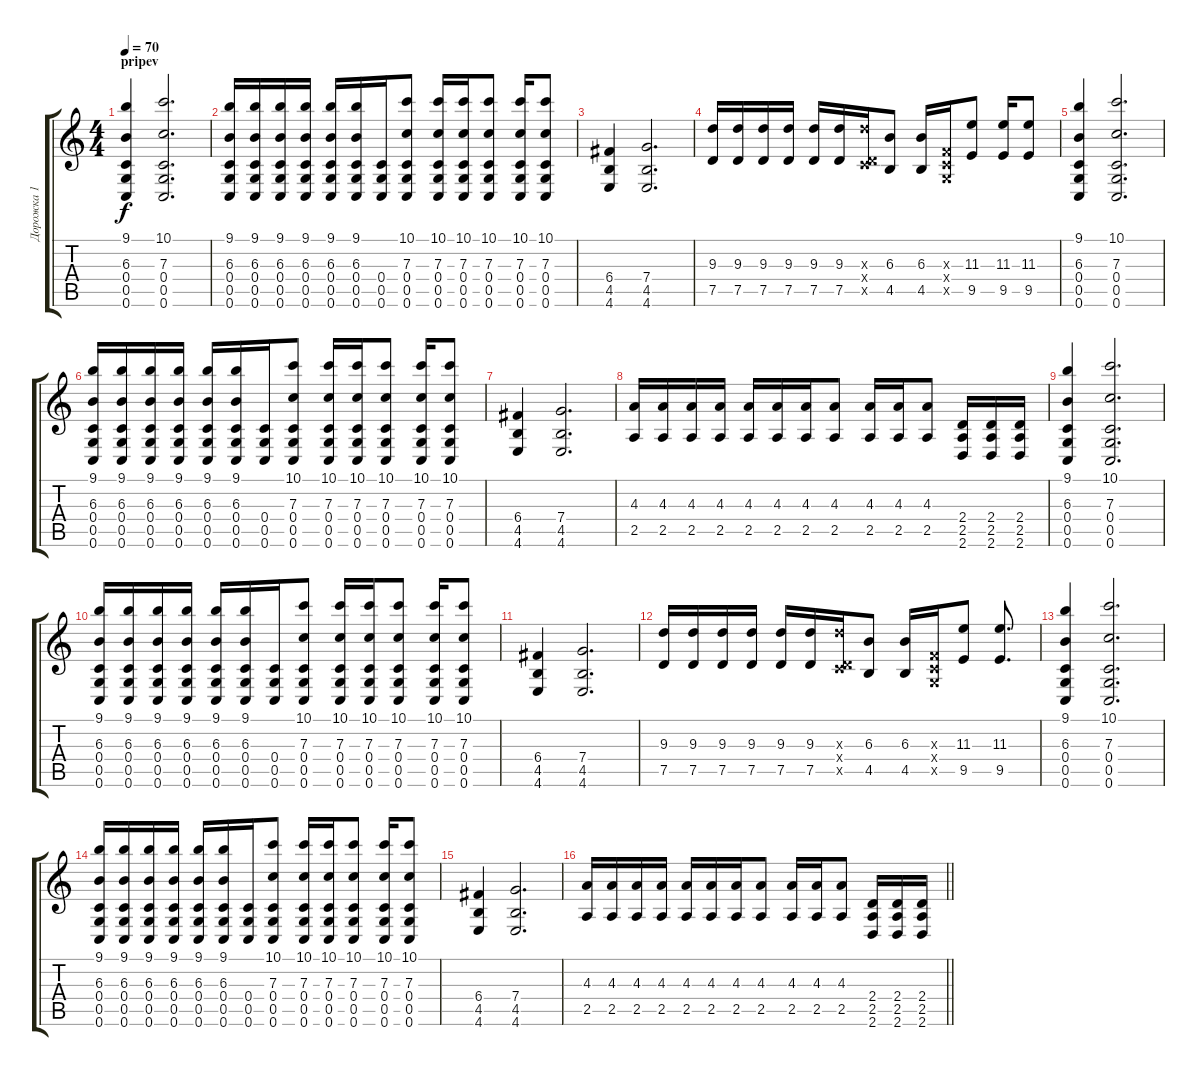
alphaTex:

\track ("Дорожка 1" "Дорожка 1") {instrument overdrivenguitar}
\staff {score tabs}
\tuning (D4 A3 F3 C3 G2 C2) {hide}
\ts (4 4)
\section ("" "pripev")
\tempo 70
\clef g2
\ks c
(9.1 6.3 0.4 0.5 0.6).4{dy f} (10.1 7.3 0.4 0.5 0.6).2{d} |
(9.1 6.3 0.4 0.5 0.6).16 (9.1 6.3 0.4 0.5 0.6).16 (9.1 6.3 0.4 0.5 0.6).16 (9.1 6.3 0.4 0.5 0.6).16 (9.1 6.3 0.4 0.5 0.6).16 (9.1 6.3 0.4 0.5 0.6).16 (0.4 0.5 0.6).16 (10.1 7.3 0.4 0.5 0.6).8 (10.1 7.3 0.4 0.5 0.6).16 (10.1 7.3 0.4 0.5 0.6).16 (10.1 7.3 0.4 0.5 0.6).8 (10.1 7.3 0.4 0.5 0.6).16 (10.1 7.3 0.4 0.5 0.6).8 |
(6.4 4.5 4.6).4 (7.4 4.5 4.6).2{d} |
(9.3 7.5).16 (9.3 7.5).16 (9.3 7.5).16 (9.3 7.5).16 (9.3 7.5).16 (9.3 7.5).16 (9.3{x} 0.4{x} 7.5{x}).16 (6.3 4.5).8 (6.3 4.5).16 (0.3{x} 0.4{x} 0.5{x}).16 (11.3 9.5).8 (11.3 9.5).16 (11.3 9.5).8 |
(9.1 6.3 0.4 0.5 0.6).4 (10.1 7.3 0.4 0.5 0.6).2{d} |
(9.1 6.3 0.4 0.5 0.6).16 (9.1 6.3 0.4 0.5 0.6).16 (9.1 6.3 0.4 0.5 0.6).16 (9.1 6.3 0.4 0.5 0.6).16 (9.1 6.3 0.4 0.5 0.6).16 (9.1 6.3 0.4 0.5 0.6).16 (0.4 0.5 0.6).16 (10.1 7.3 0.4 0.5 0.6).8 (10.1 7.3 0.4 0.5 0.6).16 (10.1 7.3 0.4 0.5 0.6).16 (10.1 7.3 0.4 0.5 0.6).8 (10.1 7.3 0.4 0.5 0.6).16 (10.1 7.3 0.4 0.5 0.6).8 |
(6.4 4.5 4.6).4 (7.4 4.5 4.6).2{d} |
(4.3 2.5).16 (4.3 2.5).16 (4.3 2.5).16 (4.3 2.5).16 (4.3 2.5).16 (4.3 2.5).16 (4.3 2.5).16 (4.3 2.5).8 (4.3 2.5).16 (4.3 2.5).16 (4.3 2.5).8 (2.4 2.5 2.6).16 (2.4 2.5 2.6).16 (2.4 2.5 2.6).16 |
(9.1 6.3 0.4 0.5 0.6).4 (10.1 7.3 0.4 0.5 0.6).2{d} |
(9.1 6.3 0.4 0.5 0.6).16 (9.1 6.3 0.4 0.5 0.6).16 (9.1 6.3 0.4 0.5 0.6).16 (9.1 6.3 0.4 0.5 0.6).16 (9.1 6.3 0.4 0.5 0.6).16 (9.1 6.3 0.4 0.5 0.6).16 (0.4 0.5 0.6).16 (10.1 7.3 0.4 0.5 0.6).8 (10.1 7.3 0.4 0.5 0.6).16 (10.1 7.3 0.4 0.5 0.6).16 (10.1 7.3 0.4 0.5 0.6).8 (10.1 7.3 0.4 0.5 0.6).16 (10.1 7.3 0.4 0.5 0.6).8 |
(6.4 4.5 4.6).4 (7.4 4.5 4.6).2{d} |
(9.3 7.5).16 (9.3 7.5).16 (9.3 7.5).16 (9.3 7.5).16 (9.3 7.5).16 (9.3 7.5).16 (9.3{x} 0.4{x} 7.5{x}).16 (6.3 4.5).8 (6.3 4.5).16 (0.3{x} 0.4{x} 0.5{x}).16 (11.3 9.5).8 (11.3 9.5).8{d} |
(9.1 6.3 0.4 0.5 0.6).4 (10.1 7.3 0.4 0.5 0.6).2{d} |
(9.1 6.3 0.4 0.5 0.6).16 (9.1 6.3 0.4 0.5 0.6).16 (9.1 6.3 0.4 0.5 0.6).16 (9.1 6.3 0.4 0.5 0.6).16 (9.1 6.3 0.4 0.5 0.6).16 (9.1 6.3 0.4 0.5 0.6).16 (0.4 0.5 0.6).16 (10.1 7.3 0.4 0.5 0.6).8 (10.1 7.3 0.4 0.5 0.6).16 (10.1 7.3 0.4 0.5 0.6).16 (10.1 7.3 0.4 0.5 0.6).8 (10.1 7.3 0.4 0.5 0.6).16 (10.1 7.3 0.4 0.5 0.6).8 |
(6.4 4.5 4.6).4 (7.4 4.5 4.6).2{d} |
\barLineRight lightlight
(4.3 2.5).16 (4.3 2.5).16 (4.3 2.5).16 (4.3 2.5).16 (4.3 2.5).16 (4.3 2.5).16 (4.3 2.5).16 (4.3 2.5).8 (4.3 2.5).16 (4.3 2.5).16 (4.3 2.5).8 (2.4 2.5 2.6).16 (2.4 2.5 2.6).16 (2.4 2.5 2.6).16
